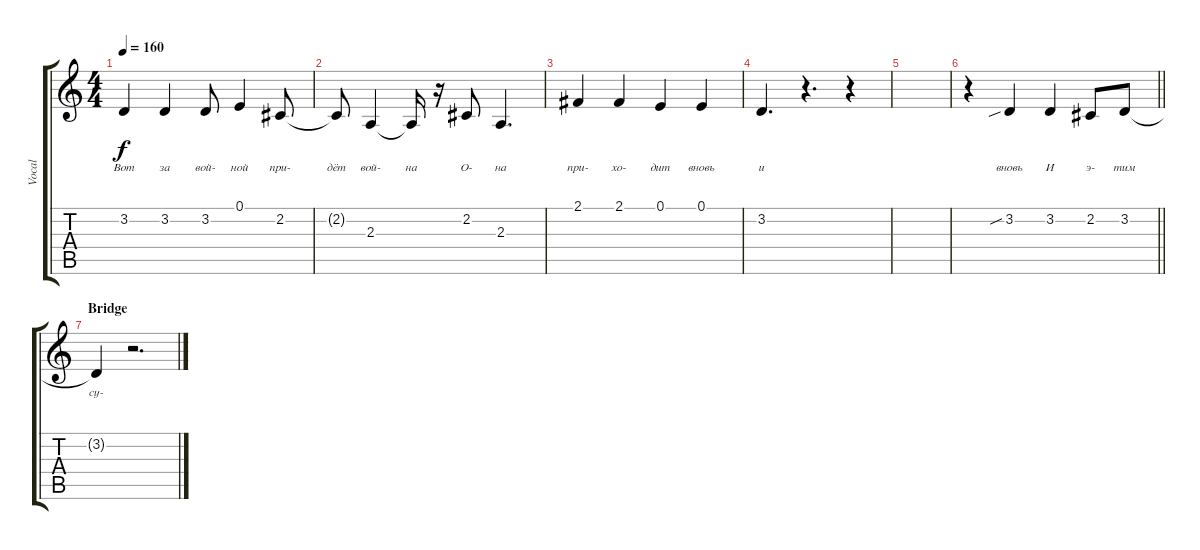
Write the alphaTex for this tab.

\track ("Vocal" "Vocal") {instrument lead2sawtooth}
\staff {score tabs}
\tuning (E4 B3 G3 D3 A2 E2) {hide}
\ts (4 4)
\tempo 160
\clef g2
\ks c
3.2{t}.4{lyrics (0 "Вот") lyrics (1 "") lyrics (2 "") lyrics (3 "") lyrics (4 "") dy f} 3.2.4{lyrics (0 "за") lyrics (1 "") lyrics (2 "") lyrics (3 "") lyrics (4 "")} 3.2.8{lyrics (0 "вой-") lyrics (1 "") lyrics (2 "") lyrics (3 "") lyrics (4 "")} 0.1.4{lyrics (0 "ной") lyrics (1 "") lyrics (2 "") lyrics (3 "") lyrics (4 "")} 2.2.8{lyrics (0 "при-") lyrics (1 "") lyrics (2 "") lyrics (3 "") lyrics (4 "")} |
2.2{t}.8{lyrics (0 "дёт") lyrics (1 "") lyrics (2 "") lyrics (3 "") lyrics (4 "")} 2.3.4{lyrics (0 "вой-") lyrics (1 "") lyrics (2 "") lyrics (3 "") lyrics (4 "")} 2.3{t}.16{lyrics (0 "на") lyrics (1 "") lyrics (2 "") lyrics (3 "") lyrics (4 "")} r.16 2.2.8{lyrics (0 "О-") lyrics (1 "") lyrics (2 "") lyrics (3 "") lyrics (4 "")} 2.3.4{d lyrics (0 "на") lyrics (1 "") lyrics (2 "") lyrics (3 "") lyrics (4 "")} |
2.1.4{lyrics (0 "при-") lyrics (1 "") lyrics (2 "") lyrics (3 "") lyrics (4 "")} 2.1.4{lyrics (0 "хо-") lyrics (1 "") lyrics (2 "") lyrics (3 "") lyrics (4 "")} 0.1.4{lyrics (0 "дит") lyrics (1 "") lyrics (2 "") lyrics (3 "") lyrics (4 "")} 0.1.4{lyrics (0 "вновь") lyrics (1 "") lyrics (2 "") lyrics (3 "") lyrics (4 "")} |
3.2.4{d lyrics (0 "и") lyrics (1 "") lyrics (2 "") lyrics (3 "") lyrics (4 "")} r.4{d} r.4 |
|
\barLineRight lightlight
r.4 3.2{sib}.4{lyrics (0 "вновь") lyrics (1 "") lyrics (2 "") lyrics (3 "") lyrics (4 "")} 3.2.4{lyrics (0 "И") lyrics (1 "") lyrics (2 "") lyrics (3 "") lyrics (4 "")} 2.2.8{lyrics (0 "э-") lyrics (1 "") lyrics (2 "") lyrics (3 "") lyrics (4 "")} 3.2.8{lyrics (0 "тим") lyrics (1 "") lyrics (2 "") lyrics (3 "") lyrics (4 "")} |
\section ("" "Bridge")
3.2{t}.4{lyrics (0 "су-") lyrics (1 "") lyrics (2 "") lyrics (3 "") lyrics (4 "")} r.2{d}
